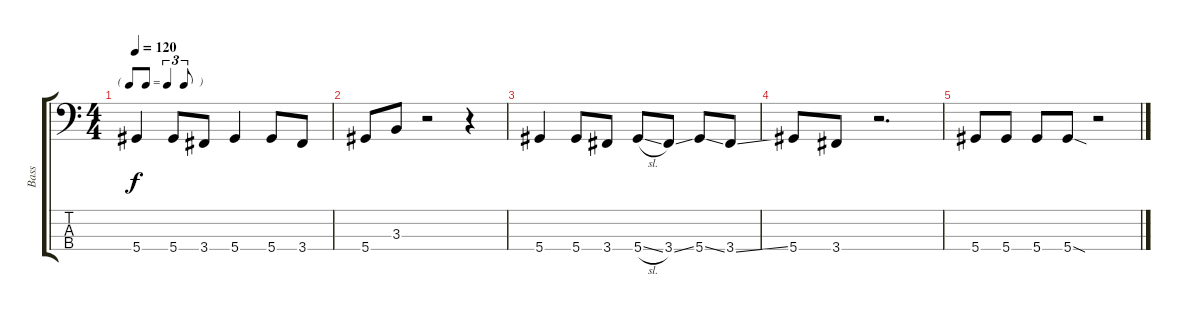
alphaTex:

\track ("Bass" "Bass") {instrument electricbasspick}
\staff {score tabs}
\tuning (Gb2 Db2 Ab1 Eb1) {hide}
\ts (4 4)
\tf triplet8th
\tempo 120
\clef f4
\ks c
5.4.4{dy f} 5.4.8 3.4.8 5.4.4 5.4.8 3.4.8 |
5.4.8 3.3.8 r.2 r.4 |
5.4.4 5.4.8 3.4.8 5.4{sl}.8 3.4{ss}.8 5.4{ss}.8 3.4{ss}.8 |
5.4.8 3.4.8 r.2{d} |
5.4.8 5.4.8 5.4.8 5.4{sod}.8 r.2
